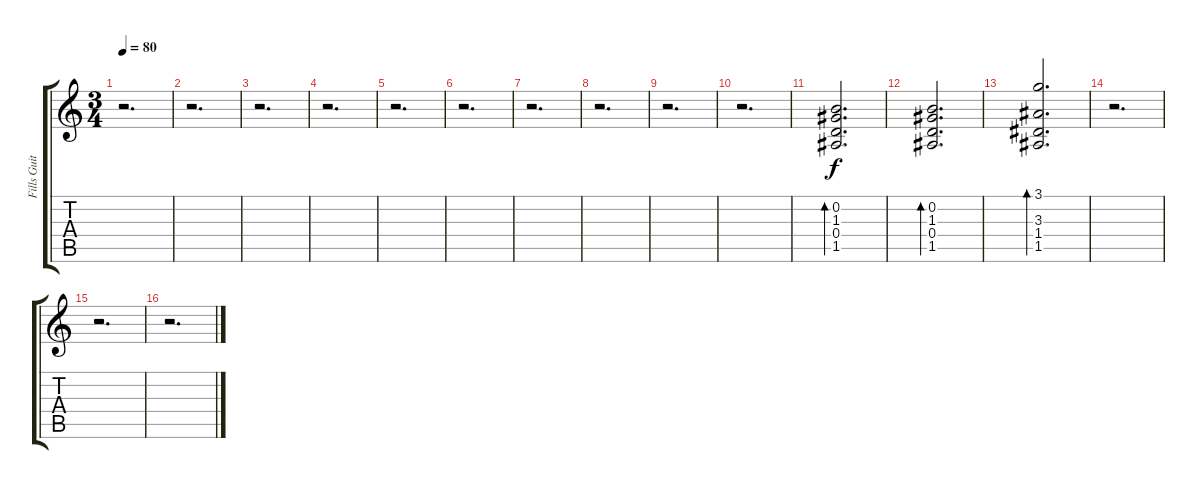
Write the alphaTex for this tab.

\track ("Fills Guitar" "Fills Guit") {instrument distortionguitar}
\staff {score tabs}
\tuning (E4 B3 G3 D3 A2 E2) {hide}
\ts (3 4)
\tempo 80
\clef g2
\ks c
r.2{d dy f} |
r.2{d} |
r.2{d} |
r.2{d} |
r.2{d} |
r.2{d} |
r.2{d} |
r.2{d} |
r.2{d} |
r.2{d} |
(0.2 1.3 0.4 1.5).2{d bd 240 instrument distortionguitar} |
(0.2 1.3 0.4 1.5).2{d bd 240} |
(3.1 3.3 1.4 1.5).2{d bd 240} |
r.2{d} |
r.2{d} |
r.2{d}
